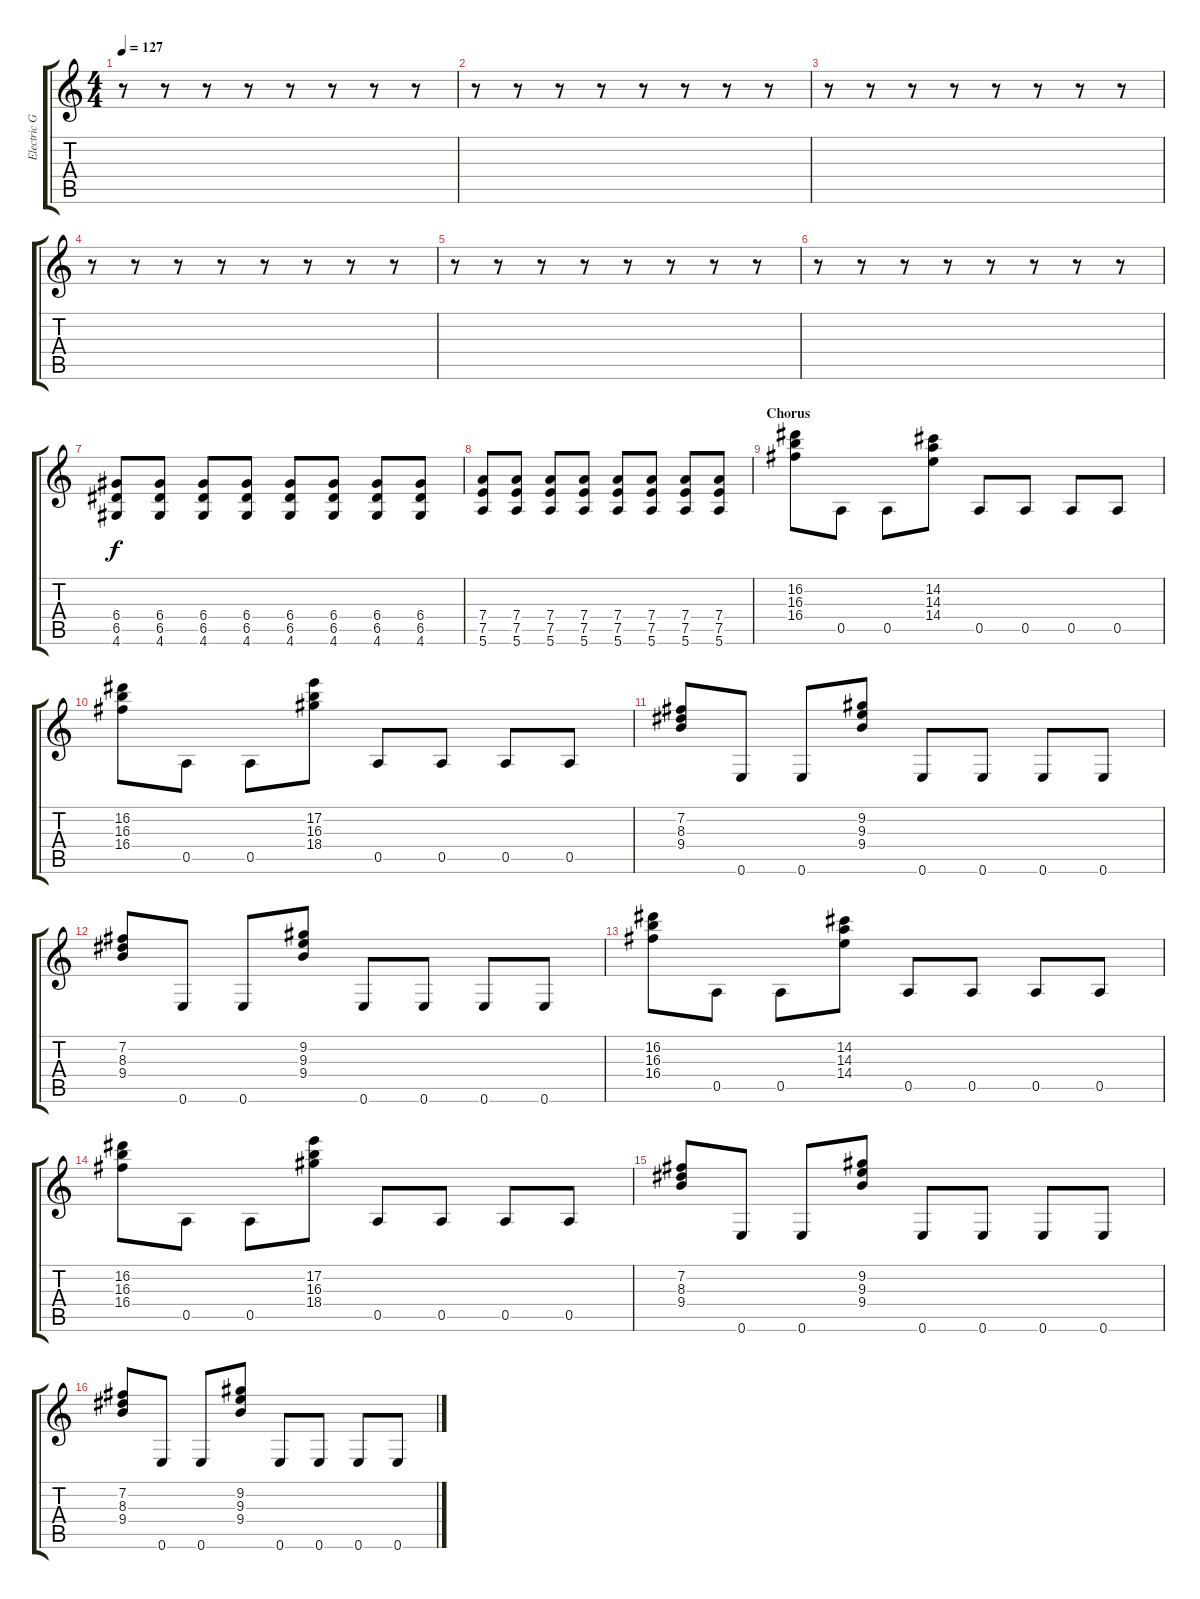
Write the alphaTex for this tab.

\track ("Electric Guitar 1" "Electric G") {instrument distortionguitar}
\staff {score tabs}
\tuning (E4 B3 G3 D3 A2 E2) {hide}
\ts (4 4)
\tempo 127
\clef g2
\ks c
r.8{dy f} r.8 r.8 r.8 r.8 r.8 r.8 r.8 |
r.8 r.8 r.8 r.8 r.8 r.8 r.8 r.8 |
r.8 r.8 r.8 r.8 r.8 r.8 r.8 r.8 |
r.8 r.8 r.8 r.8 r.8 r.8 r.8 r.8 |
r.8 r.8 r.8 r.8 r.8 r.8 r.8 r.8 |
r.8 r.8 r.8 r.8 r.8 r.8 r.8 r.8 |
(6.4 6.5 4.6).8 (6.4 6.5 4.6).8 (6.4 6.5 4.6).8 (6.4 6.5 4.6).8 (6.4 6.5 4.6).8 (6.4 6.5 4.6).8 (6.4 6.5 4.6).8 (6.4 6.5 4.6).8 |
(7.4 7.5 5.6).8 (7.4 7.5 5.6).8 (7.4 7.5 5.6).8 (7.4 7.5 5.6).8 (7.4 7.5 5.6).8 (7.4 7.5 5.6).8 (7.4 7.5 5.6).8 (7.4 7.5 5.6).8 |
\section ("" "Chorus")
(16.2 16.3 16.4).8 0.5.8 0.5.8 (14.2 14.3 14.4).8 0.5.8 0.5.8 0.5.8 0.5.8 |
(16.2 16.3 16.4).8 0.5.8 0.5.8 (17.2 16.3 18.4).8 0.5.8 0.5.8 0.5.8 0.5.8 |
(7.2 8.3 9.4).8 0.6.8 0.6.8 (9.2 9.3 9.4).8 0.6.8 0.6.8 0.6.8 0.6.8 |
(7.2 8.3 9.4).8 0.6.8 0.6.8 (9.2 9.3 9.4).8 0.6.8 0.6.8 0.6.8 0.6.8 |
(16.2 16.3 16.4).8 0.5.8 0.5.8 (14.2 14.3 14.4).8 0.5.8 0.5.8 0.5.8 0.5.8 |
(16.2 16.3 16.4).8 0.5.8 0.5.8 (17.2 16.3 18.4).8 0.5.8 0.5.8 0.5.8 0.5.8 |
(7.2 8.3 9.4).8 0.6.8 0.6.8 (9.2 9.3 9.4).8 0.6.8 0.6.8 0.6.8 0.6.8 |
(7.2 8.3 9.4).8 0.6.8 0.6.8 (9.2 9.3 9.4).8 0.6.8 0.6.8 0.6.8 0.6.8
